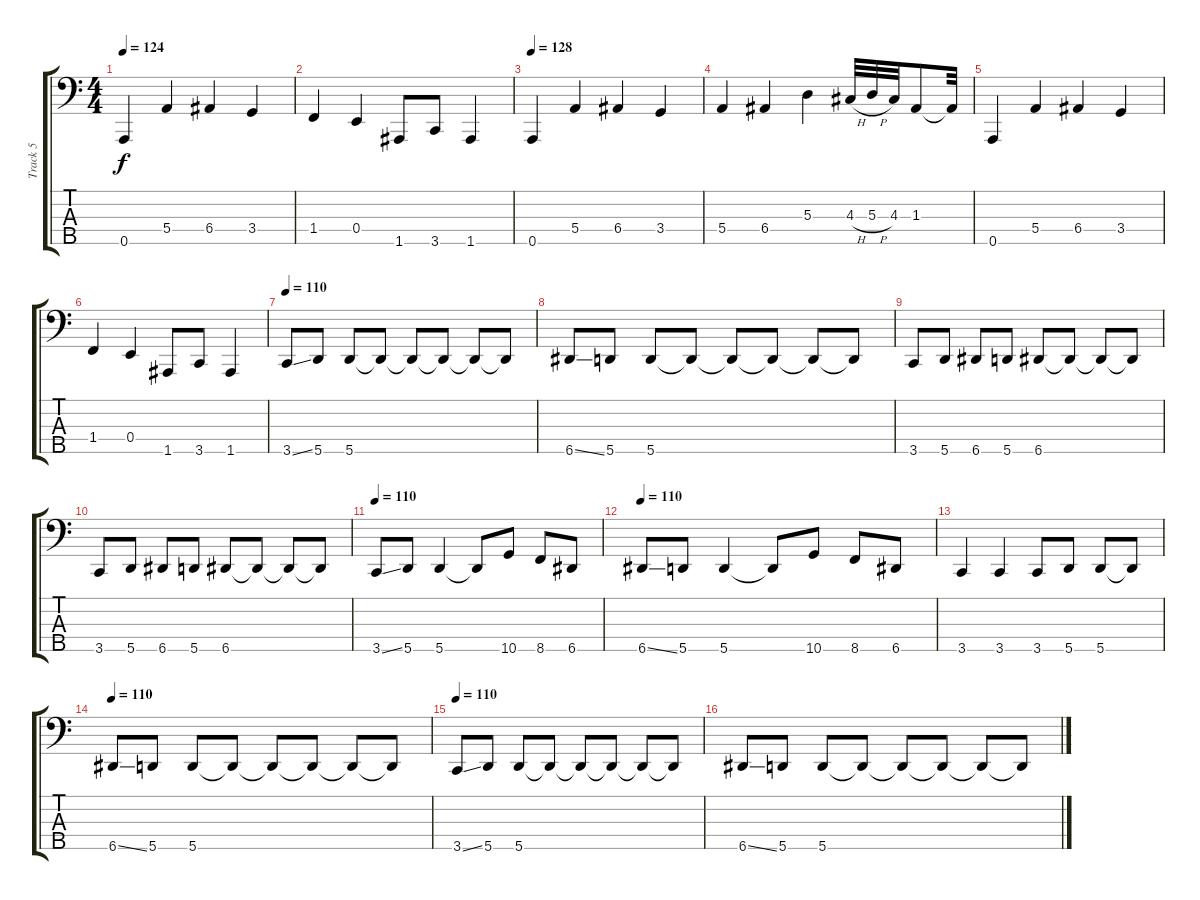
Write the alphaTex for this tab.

\track ("Track 5" "Track 5") {instrument electricbasspick}
\staff {score tabs}
\tuning (G2 D2 A1 E1 A0) {hide}
\ts (4 4)
\tempo 124
\clef f4
\ks c
0.5.4{dy f} 5.4.4 6.4.4 3.4.4 |
1.4.4 0.4.4 1.5.8 3.5.8 1.5.4 |
\tempo 128
0.5.4 5.4.4 6.4.4 3.4.4 |
5.4.4 6.4.4 5.3.4 4.3{h}.32 5.3{h}.32 4.3.32 1.3.8 1.3{t}.32 |
0.5.4 5.4.4 6.4.4 3.4.4 |
1.4.4 0.4.4 1.5.8 3.5.8 1.5.4 |
\tempo 110
3.5{ss}.8 5.5.8 5.5.8 5.5{t}.8 5.5{t}.8 5.5{t}.8 5.5{t}.8 5.5{t}.8 |
6.5{ss}.8 5.5.8 5.5.8 5.5{t}.8 5.5{t}.8 5.5{t}.8 5.5{t}.8 5.5{t}.8 |
3.5.8 5.5.8 6.5.8 5.5.8 6.5.8 6.5{t}.8 6.5{t}.8 6.5{t}.8 |
3.5.8 5.5.8 6.5.8 5.5.8 6.5.8 6.5{t}.8 6.5{t}.8 6.5{t}.8 |
\tempo 110
3.5{ss}.8 5.5.8 5.5.4 5.5{t}.8 10.5.8 8.5.8 6.5.8 |
\tempo 110
6.5{ss}.8 5.5.8 5.5.4 5.5{t}.8 10.5.8 8.5.8 6.5.8 |
3.5.4 3.5.4 3.5.8 5.5.8 5.5.8 5.5{t}.8 |
\tempo 110
6.5{ss}.8 5.5.8 5.5.8 5.5{t}.8 5.5{t}.8 5.5{t}.8 5.5{t}.8 5.5{t}.8 |
\tempo 110
3.5{ss}.8 5.5.8 5.5.8 5.5{t}.8 5.5{t}.8 5.5{t}.8 5.5{t}.8 5.5{t}.8 |
6.5{ss}.8 5.5.8 5.5.8 5.5{t}.8 5.5{t}.8 5.5{t}.8 5.5{t}.8 5.5{t}.8
